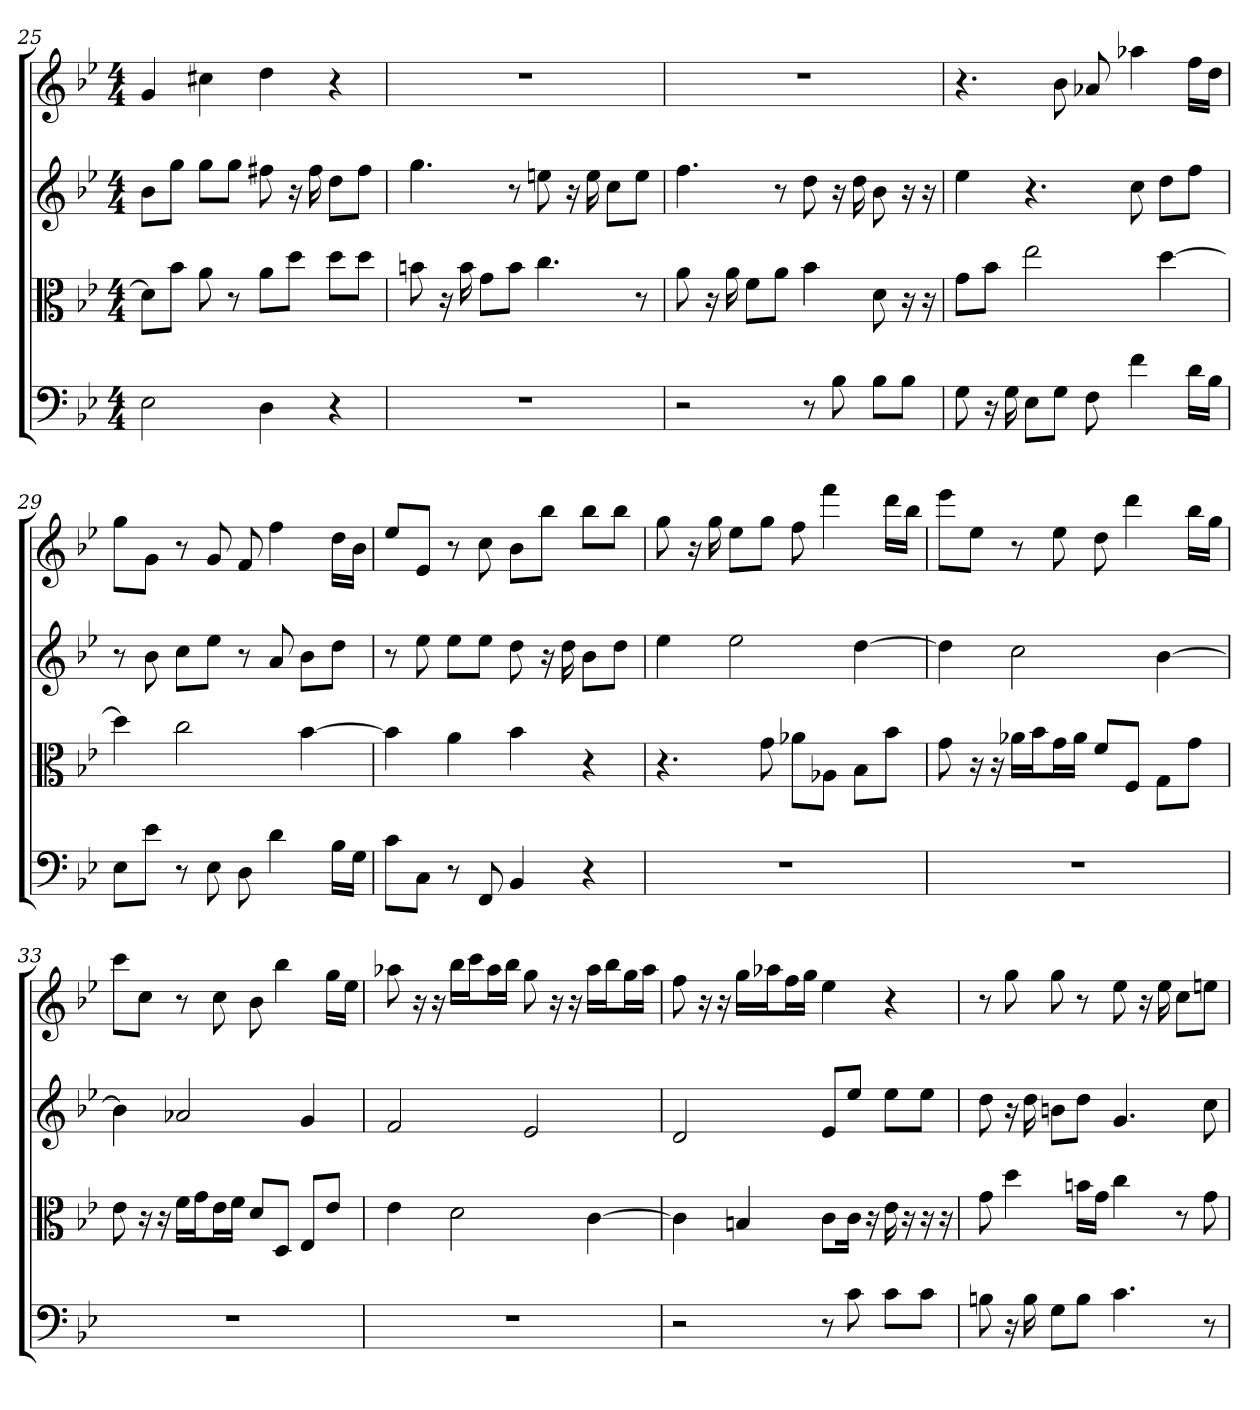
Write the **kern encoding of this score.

**kern	**kern	**kern	**kern
*part4	*part3	*part2	*part1
*staff4	*staff3	*staff2	*staff1
*clefF4	*clefC3	*clefG2	*clefG2
*k[b-e-]	*k[b-e-]	*k[b-e-]	*k[b-e-]
*B-:	*B-:	*B-:	*B-:
*M4/4	*M4/4	*M4/4	*M4/4
=25	=25	=25	=25
2E-	8d\L]	8b-\L	4g
.	8b-\J	8gg\J	.
.	8a	8gg\L	4cc#X
.	8r	8gg\J	.
4D	8a\L	8ff#X	4dd
.	8dd\J	16r	.
.	.	16ff#	.
4r	8dd\L	8dd\L	4r
.	8dd\J	8ff#\J	.
=26	=26	=26	=26
1r	8bn	4.gg	1r
.	16r	.	.
.	16b	.	.
.	8g\L	.	.
.	8b\J	8r	.
.	4.cc	8een	.
.	.	16r	.
.	.	16ee	.
.	.	8cc\L	.
.	8r	8ee\J	.
=27	=27	=27	=27
2r	8a	4.ff	1r
.	16r	.	.
.	16a	.	.
.	8f\L	.	.
.	8a\J	8r	.
8r	4b-	8dd	.
8B-	.	16r	.
.	.	16dd	.
8B-\L	8d	8b-	.
8B-\J	16r	16r	.
.	16r	16r	.
=28	=28	=28	=28
8G	8g\L	4ee-	4.r
16r	8b-\J	.	.
16G	.	.	.
8E-\L	2ee-	4.r	.
8G\J	.	.	8b-
8F	.	.	8a-X
4f	.	8cc	4aa-X
.	[4dd	8dd\L	.
16d\LL	.	8ff\J	16ff\LL
16B-\JJ	.	.	16dd\JJ
=29	=29	=29	=29
8E-\L	4dd]	8r	8gg\L
8e-\J	.	8b-	8g\J
8r	2cc	8cc\L	8r
8E-	.	8ee-\J	8g
8D	.	8r	8f
4d	.	8a	4ff
.	[4b-	8b-\L	.
16B-\LL	.	8dd\J	16dd\LL
16G\JJ	.	.	16b-\JJ
=30	=30	=30	=30
8c\L	4b-]	8r	8ee-/L
8C\J	.	8ee-	8e-/J
8r	4a	8ee-\L	8r
8FF	.	8ee-\J	8cc
4BB-	4b-	8dd	8b-\L
.	.	16r	8bb-\J
.	.	16dd	.
4r	4r	8b-\L	8bb-\L
.	.	8dd\J	8bb-\J
=31	=31	=31	=31
1r	4.r	4ee-	8gg
.	.	.	16r
.	.	.	16gg
.	.	2ee-	8ee-\L
.	8g	.	8gg\J
.	8a-X\L	.	8ff
.	8A-X\J	.	4fff
.	8B-\L	[4dd	.
.	8b-\J	.	16ddd\LL
.	.	.	16bb-\JJ
=32	=32	=32	=32
1r	8g	4dd]	8eee-\L
.	16r	.	8ee-\J
.	16r	.	.
.	16a-X\LL	2cc	8r
.	16b-\J	.	.
.	16g\L	.	8ee-
.	16a-\JJ	.	.
.	8f/L	.	8dd
.	8F/J	.	4ddd
.	8G\L	[4b-	.
.	8g\J	.	16bb-\LL
.	.	.	16gg\JJ
=33	=33	=33	=33
1r	8e-	4b-]	8ccc\L
.	16r	.	8cc\J
.	16r	.	.
.	16f\LL	2a-X	8r
.	16g\J	.	.
.	16e-\L	.	8cc
.	16f\JJ	.	.
.	8d/L	.	8b-
.	8D/J	.	4bb-
.	8E-/L	4g	.
.	8e-/J	.	16gg\LL
.	.	.	16ee-\JJ
=34	=34	=34	=34
1r	4e-	2f	8aa-X
.	.	.	16r
.	.	.	16r
.	2d	.	16bb-\LL
.	.	.	16ccc\J
.	.	.	16aa-\L
.	.	.	16bb-\JJ
.	.	2e-	8gg
.	.	.	16r
.	.	.	16r
.	[4c	.	16aa-\LL
.	.	.	16bb-\J
.	.	.	16gg\L
.	.	.	16aa-\JJ
=35	=35	=35	=35
2r	4c]	2d	8ff
.	.	.	16r
.	.	.	16r
.	4Bn	.	16gg\LL
.	.	.	16aa-X\J
.	.	.	16ff\L
.	.	.	16gg\JJ
8r	8c\L	8e-/L	4ee-
8c	16c\Jk	8ee-/J	.
.	16r	.	.
8c\L	16e-	8ee-\L	4r
.	16r	.	.
8c\J	16r	8ee-\J	.
.	16r	.	.
=36	=36	=36	=36
8Bn	8g	8dd	8r
16r	4dd	16r	8gg
16B	.	16dd	.
8G\L	.	8bn\L	8gg
8B\J	16bn\LL	8dd\J	8r
.	16g\JJ	.	.
4.c	4cc	4.g	8ee-
.	.	.	16r
.	.	.	16ee-
.	8r	.	8cc\L
8r	8g	8cc	8een\J
=	=	=	=
*-	*-	*-	*-
